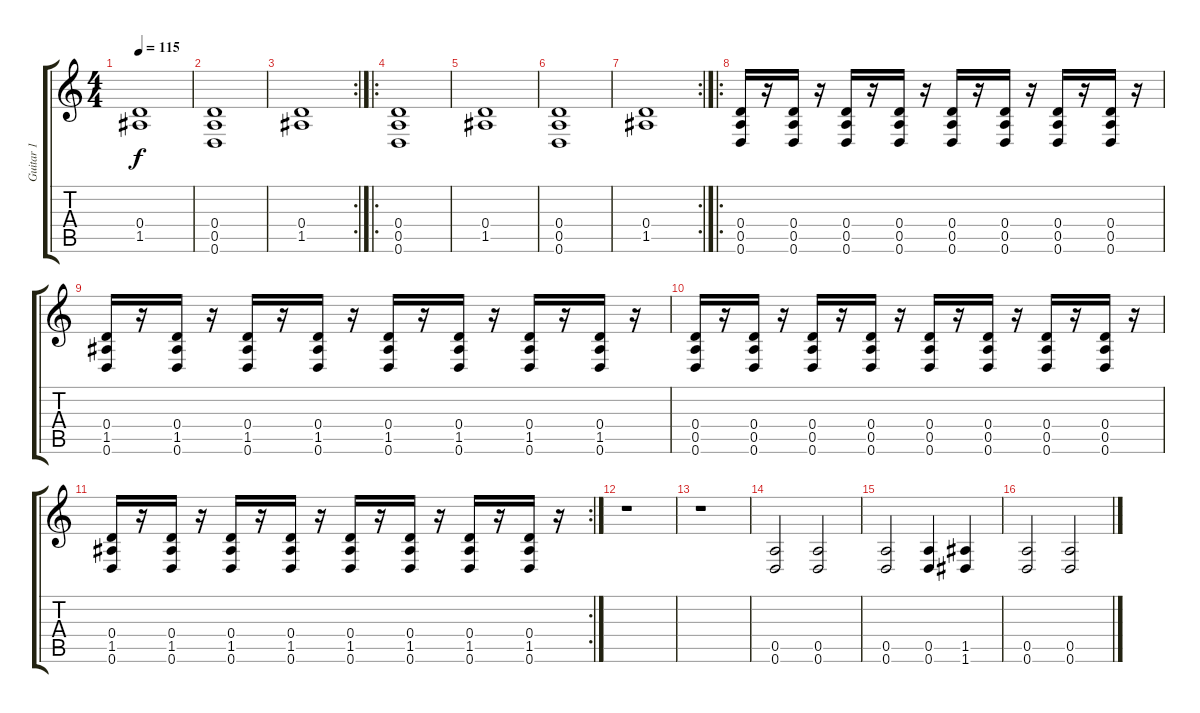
\track ("Guitar 1" "Guitar 1") {instrument distortionguitar}
\staff {score tabs}
\tuning (E4 B3 G3 D3 A2 D2) {hide}
\ts (4 4)
\tempo 115
\clef g2
\ks c
(0.4 1.5).1{dy f} |
(0.4 0.5 0.6).1 |
\rc 2
(0.4 1.5).1 |
\ro
(0.4 0.5 0.6).1 |
(0.4 1.5).1 |
(0.4 0.5 0.6).1 |
\rc 2
(0.4 1.5).1 |
\ro
(0.4 0.5 0.6).16 r.16 (0.4 0.5 0.6).16 r.16 (0.4 0.5 0.6).16 r.16 (0.4 0.5 0.6).16 r.16 (0.4 0.5 0.6).16 r.16 (0.4 0.5 0.6).16 r.16 (0.4 0.5 0.6).16 r.16 (0.4 0.5 0.6).16 r.16 |
(0.4 1.5 0.6).16 r.16 (0.4 1.5 0.6).16 r.16 (0.4 1.5 0.6).16 r.16 (0.4 1.5 0.6).16 r.16 (0.4 1.5 0.6).16 r.16 (0.4 1.5 0.6).16 r.16 (0.4 1.5 0.6).16 r.16 (0.4 1.5 0.6).16 r.16 |
(0.4 0.5 0.6).16 r.16 (0.4 0.5 0.6).16 r.16 (0.4 0.5 0.6).16 r.16 (0.4 0.5 0.6).16 r.16 (0.4 0.5 0.6).16 r.16 (0.4 0.5 0.6).16 r.16 (0.4 0.5 0.6).16 r.16 (0.4 0.5 0.6).16 r.16 |
\rc 2
(0.4 1.5 0.6).16 r.16 (0.4 1.5 0.6).16 r.16 (0.4 1.5 0.6).16 r.16 (0.4 1.5 0.6).16 r.16 (0.4 1.5 0.6).16 r.16 (0.4 1.5 0.6).16 r.16 (0.4 1.5 0.6).16 r.16 (0.4 1.5 0.6).16 r.16 |
r.1 |
r.1 |
(0.5 0.6).2 (0.5 0.6).2 |
(0.5 0.6).2 (0.5 0.6).4 (1.5 1.6).4 |
(0.5 0.6).2 (0.5 0.6).2
